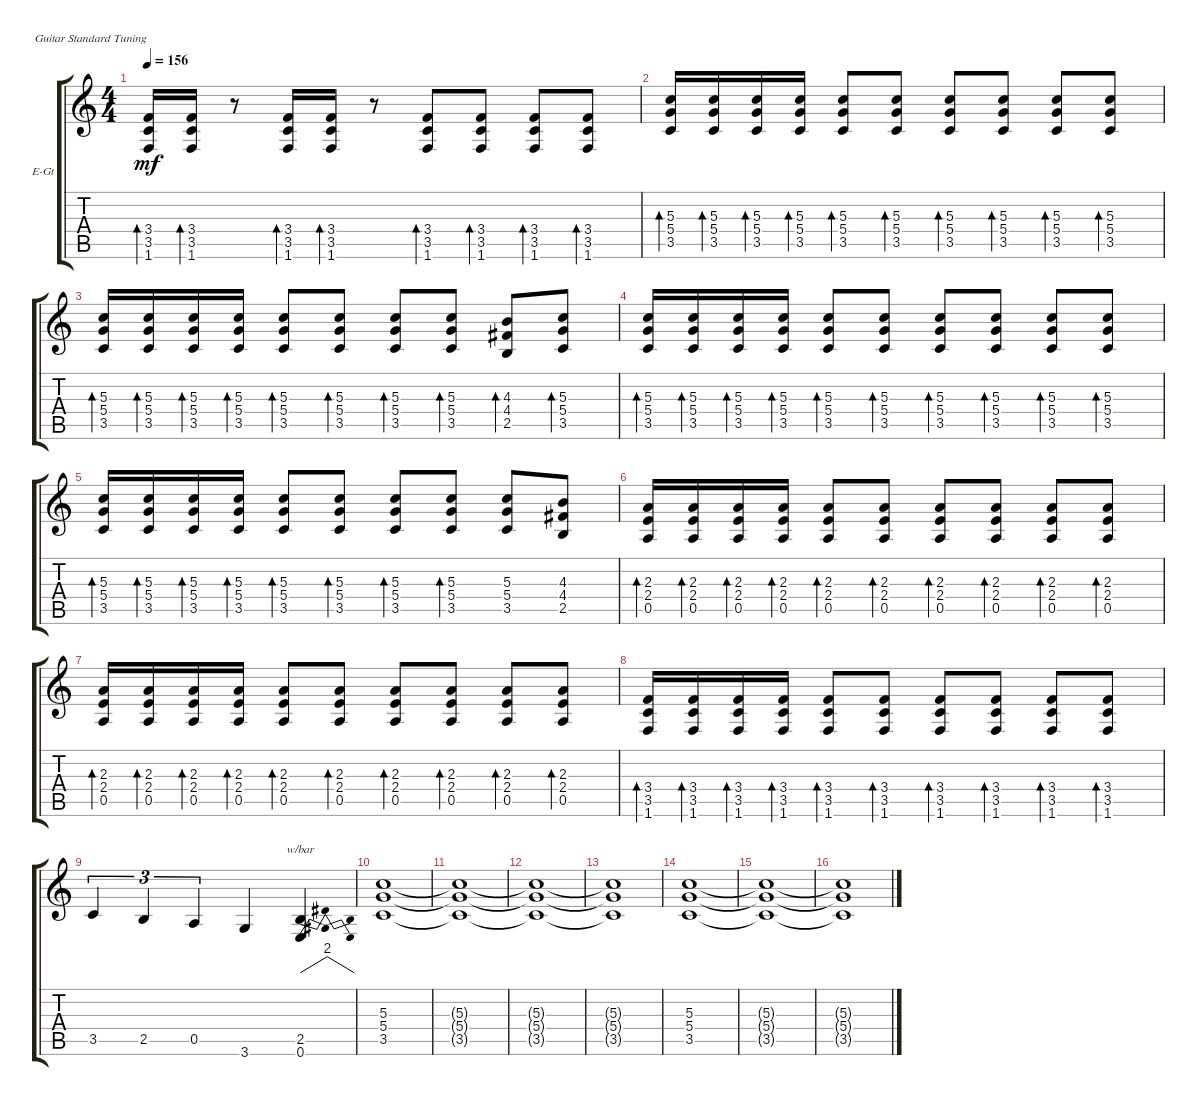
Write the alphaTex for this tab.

\defaultSystemsLayout 4
\bracketExtendMode groupsimilarinstruments
\firstSystemTrackNameOrientation horizontal
\otherSystemsTrackNameOrientation horizontal
\track ("Electric Guitar" "E-Gt") {instrument distortionguitar}
\staff {score tabs}
\tuning (E4 B3 G3 D3 A2 E2)
\ts (4 4)
\tempo 156
\clef g2
\scale
0.333333
\ks c
(1.6 3.5 3.4).16{bd 30 dy mf} (1.6 3.5 3.4).16{bd 30} r.8 (1.6 3.5 3.4).16{bd 30} (1.6 3.5 3.4).16{bd 30} r.8 (1.6 3.5 3.4).8{bd 30} (1.6 3.5 3.4).8{bd 30} (1.6 3.5 3.4).8{bd 30} (1.6 3.5 3.4).8{bd 30} |
\scale
0.333333 (3.5 5.4 5.3).16{bd 30} (3.5 5.4 5.3).16{bd 30} (3.5 5.4 5.3).16{bd 30} (3.5 5.4 5.3).16{bd 30} (3.5 5.4 5.3).8{bd 30} (3.5 5.4 5.3).8{bd 30} (3.5 5.4 5.3).8{bd 30} (3.5 5.4 5.3).8{bd 30} (3.5 5.4 5.3).8{bd 30} (3.5 5.4 5.3).8{bd 30} |
\scale
0.333333 (3.5 5.4 5.3).16{bd 30} (3.5 5.4 5.3).16{bd 30} (3.5 5.4 5.3).16{bd 30} (3.5 5.4 5.3).16{bd 30} (3.5 5.4 5.3).8{bd 30} (3.5 5.4 5.3).8{bd 30} (3.5 5.4 5.3).8{bd 30} (3.5 5.4 5.3).8{bd 30} (2.5 4.4 4.3).8{bd 30} (3.5 5.4 5.3).8{bd 30} |
\scale
0.333333 (3.5 5.4 5.3).16{bd 30} (3.5 5.4 5.3).16{bd 30} (3.5 5.4 5.3).16{bd 30} (3.5 5.4 5.3).16{bd 30} (3.5 5.4 5.3).8{bd 30} (3.5 5.4 5.3).8{bd 30} (3.5 5.4 5.3).8{bd 30} (3.5 5.4 5.3).8{bd 30} (3.5 5.4 5.3).8{bd 30} (3.5 5.4 5.3).8{bd 30} |
\scale
0.333333 (3.5 5.4 5.3).16{bd 30} (3.5 5.4 5.3).16{bd 30} (3.5 5.4 5.3).16{bd 30} (3.5 5.4 5.3).16{bd 30} (3.5 5.4 5.3).8{bd 30} (3.5 5.4 5.3).8{bd 30} (3.5 5.4 5.3).8{bd 30} (3.5 5.4 5.3).8{bd 30} (5.3 5.4 3.5).8 (4.3 4.4 2.5).8 |
\scale
0.333333 (0.5 2.4 2.3).16{bd 30} (0.5 2.4 2.3).16{bd 30} (0.5 2.4 2.3).16{bd 30} (0.5 2.4 2.3).16{bd 30} (0.5 2.4 2.3).8{bd 30} (0.5 2.4 2.3).8{bd 30} (0.5 2.4 2.3).8{bd 30} (0.5 2.4 2.3).8{bd 30} (0.5 2.4 2.3).8{bd 30} (0.5 2.4 2.3).8{bd 30} |
\scale
0.333333 (0.5 2.4 2.3).16{bd 30} (0.5 2.4 2.3).16{bd 30} (0.5 2.4 2.3).16{bd 30} (0.5 2.4 2.3).16{bd 30} (0.5 2.4 2.3).8{bd 30} (0.5 2.4 2.3).8{bd 30} (0.5 2.4 2.3).8{bd 30} (0.5 2.4 2.3).8{bd 30} (0.5 2.4 2.3).8{bd 30} (0.5 2.4 2.3).8{bd 30} |
\scale
0.333333 (1.6 3.5 3.4).16{bd 30} (1.6 3.5 3.4).16{bd 30} (1.6 3.5 3.4).16{bd 30} (1.6 3.5 3.4).16{bd 30} (1.6 3.5 3.4).8{bd 30} (1.6 3.5 3.4).8{bd 30} (1.6 3.5 3.4).8{bd 30} (1.6 3.5 3.4).8{bd 30} (1.6 3.5 3.4).8{bd 30} (1.6 3.5 3.4).8{bd 30} |
\scale
0.333333 3.5.4{tu (3 2)} 2.5.4{tu (3 2)} 0.5.4{tu (3 2)} 3.6.4 (0.6 2.5).4{tbe (dip default 0 0 14.399999999999999 8 15 8 30 0)} |
\scale
0.333333 (3.5 5.4 5.3).1 |
\scale
0.333333 (3.5{t} 5.4{t} 5.3{t}).1 |
\scale
0.333333 (3.5{t} 5.4{t} 5.3{t}).1 |
\scale
0.333333 (3.5{t} 5.4{t} 5.3{t}).1 |
\scale
0.333333 (3.5 5.4 5.3).1 |
\scale
0.333333 (3.5{t} 5.4{t} 5.3{t}).1 |
\scale
0.333333 (3.5{t} 5.4{t} 5.3{t}).1
